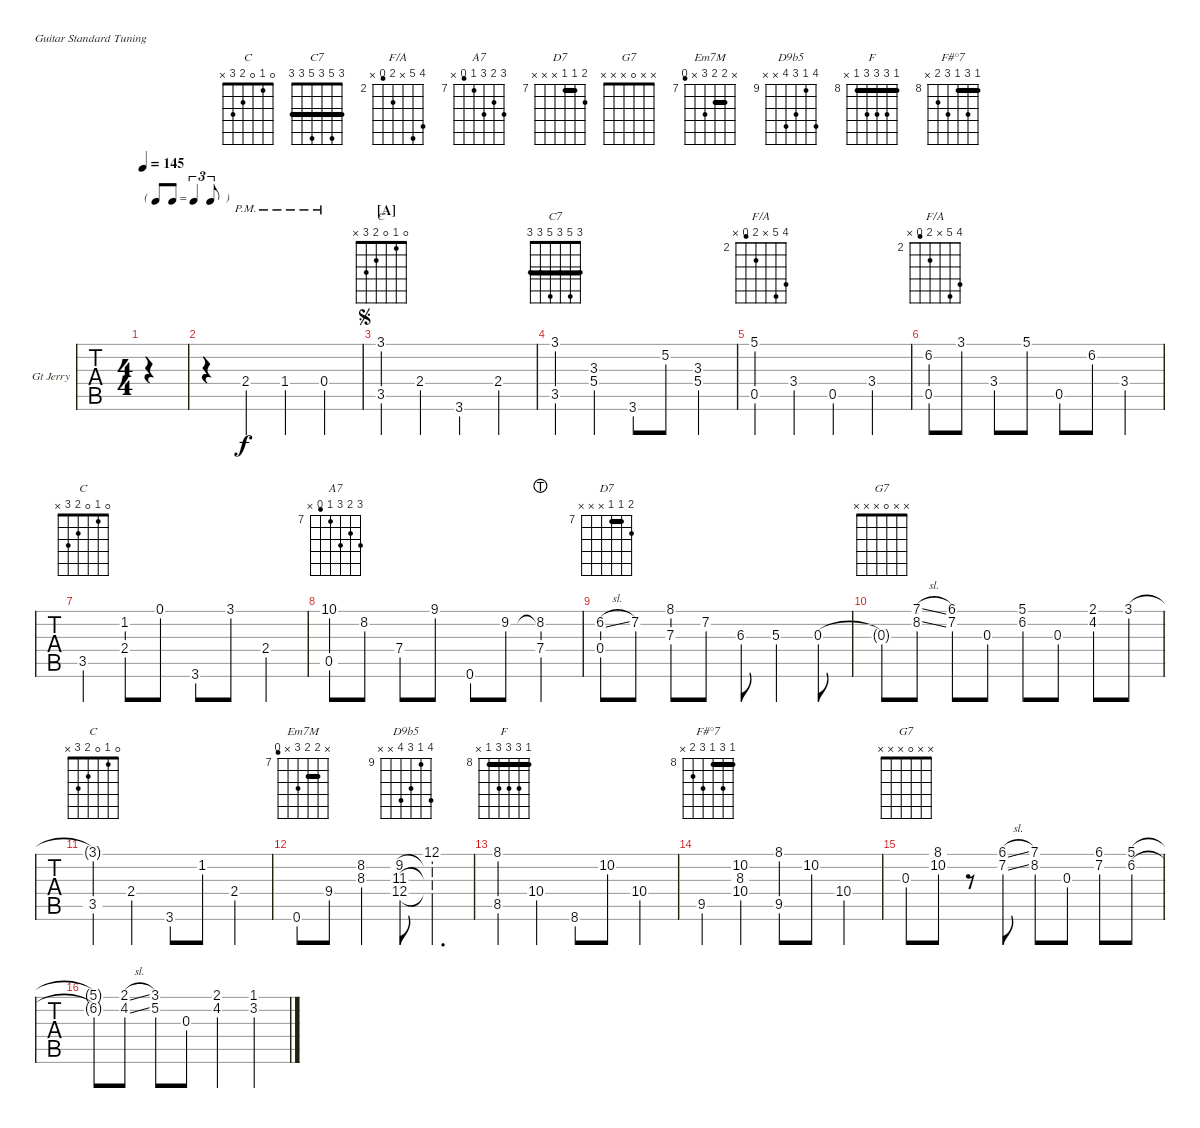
\defaultSystemsLayout 4
\bracketExtendMode nobrackets
\firstSystemTrackNameOrientation horizontal
\otherSystemsTrackNameOrientation horizontal
\chordDiagramsInScore
\track ("Guitar Jerry" "Gt Jerry") {instrument acousticguitarsteel}
\staff {tabs}
\tuning (E4 B3 G3 D3 A2 E2)
\chord ("C" 3 1 0 2 3 x)
\chord ("C7" 3 5 3 5 3 3) {barre (3 3 3)}
\chord ("F/A" 5 x x 3 0 x)
\chord ("F/A" 5 6 x 3 1 x) {firstfret 2}
\chord ("C" 0 1 0 2 3 x)
\chord ("A7" 9 8 9 7 6 x) {firstfret 7}
\chord ("D7" 8 7 7 x x x) {firstfret 7 barre 7}
\chord ("G7" x x 0 x x x)
\chord ("Em7M" x 8 8 9 x 6) {firstfret 7 barre 8}
\chord ("D9b5" 12 9 11 12 x x) {firstfret 9}
\chord ("F" 8 10 10 10 8 x) {firstfret 8 barre 8}
\chord ("F#°7" 8 10 8 10 9 x) {firstfret 8 barre 8}
\ts (4 4)
\tf triplet8th
\tempo 145
\clef g2
\ks c
|
r.4 2.4{pm}.4 1.4{pm}.4 0.4{pm}.4 |
\section ("A" "")
\jump segno
(3.5 3.1).4{ch "C"} 2.4.4 3.6.4 2.4.4 |
(3.5 3.1).4{ch "C7"} (5.4 3.3).4 3.6.8 5.2.8 (5.4 3.3).4 |
(5.1 0.5).4{ch "F/A"} 3.4.4 0.5.4 3.4.4 |
(0.5 6.2).8{ch "F/A"} 3.1.8 3.4.8 5.1.8 0.5.8 6.2.8 3.4.4 |
3.5.4{ch "C"} (2.4 1.2).8 0.1.8 3.6.8 3.1.8 2.4.4 |
(0.5 10.1).8{ch "A7"} 8.2.8 7.4.8 9.1.8 0.6.8 9.2.8 (8.2{lht} 7.4).4 |
(0.4 6.2{sl}).8{ch "D7"} 7.2.8 (7.3 8.1).8 7.2.8 6.3.8 5.3.4 0.3.8 |
0.3{t}.8{ch "G7"} (8.2{sl} 7.1{sl}).8 (6.1 7.2).8 0.3.8 (6.2 5.1).8 0.3.8 (4.2 2.1).8 3.1.8 |
(3.1{t} 3.5).4{ch "C"} 2.4.4 3.6.8 1.2.8 2.4.4 |
0.6.8{ch "Em7M"} 9.4.8 (8.3 8.2).4 (12.4 11.3 9.2).8{ch "D9b5"} (12.4{t} 11.3{t} 9.2{t} 12.1).4{d} |
(8.5 8.1).4{ch "F"} 10.4.4 8.6.8 10.2.8 10.4.4 |
9.5.4{ch "F#°7"} (10.4 8.3 10.2).4 (9.5 8.1).8 10.2.8 10.4.4 |
0.3.8{ch "G7"} (10.2 8.1).8 r.8 (6.1{sl} 7.2{sl}).8 (8.2 7.1).8 0.3.8 (7.2 6.1).8 (5.1 6.2).8 |
(5.1{t} 6.2{t}).8 (4.2{sl} 2.1{sl}).8 (3.1 5.2).8 0.3.8 (4.2 2.1).4 (3.2 1.1).4
